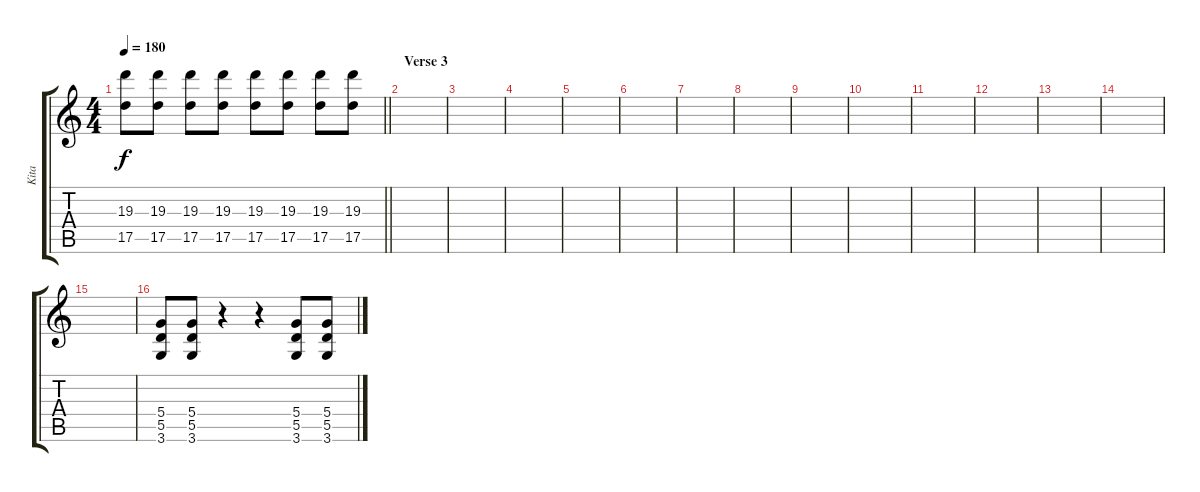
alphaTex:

\track ("Kita" "Kita") {instrument distortionguitar}
\staff {score tabs}
\tuning (E4 B3 G3 D3 A2 E2) {hide}
\ts (4 4)
\tempo 180
\clef g2
\barLineRight lightlight
\ks c
(19.3 17.5).8{dy f} (19.3 17.5).8 (19.3 17.5).8 (19.3 17.5).8 (19.3 17.5).8 (19.3 17.5).8 (19.3 17.5).8 (19.3 17.5).8 |
\section ("" "Verse 3")
|
|
|
|
|
|
|
|
|
|
|
|
|
|
(5.4 5.5 3.6).8 (5.4 5.5 3.6).8 r.4 r.4 (5.4 5.5 3.6).8 (5.4 5.5 3.6).8
